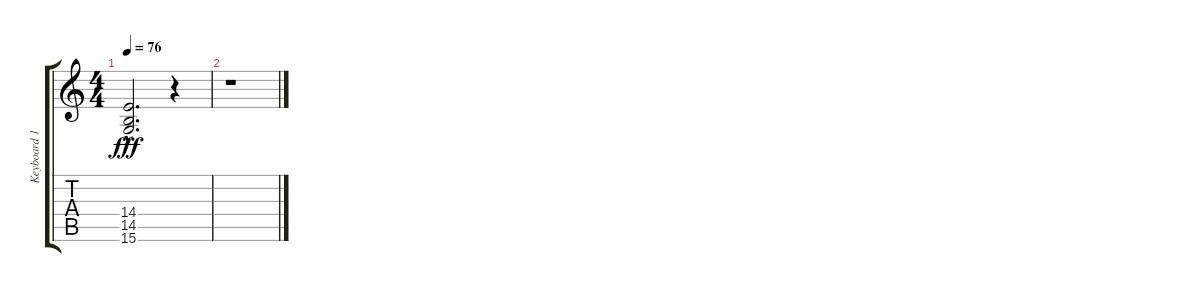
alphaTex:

\track ("Keyboard 1" "Keyboard 1") {instrument synthstrings1}
\staff {score tabs}
\tuning (E4 B3 G3 D3 A2 E2) {hide}
\ts (4 4)
\tempo 76
\clef g2
\ks c
(14.4{hac} 14.5{hac} 15.6{hac}).2{d dy fff} r.4 |
r.1
